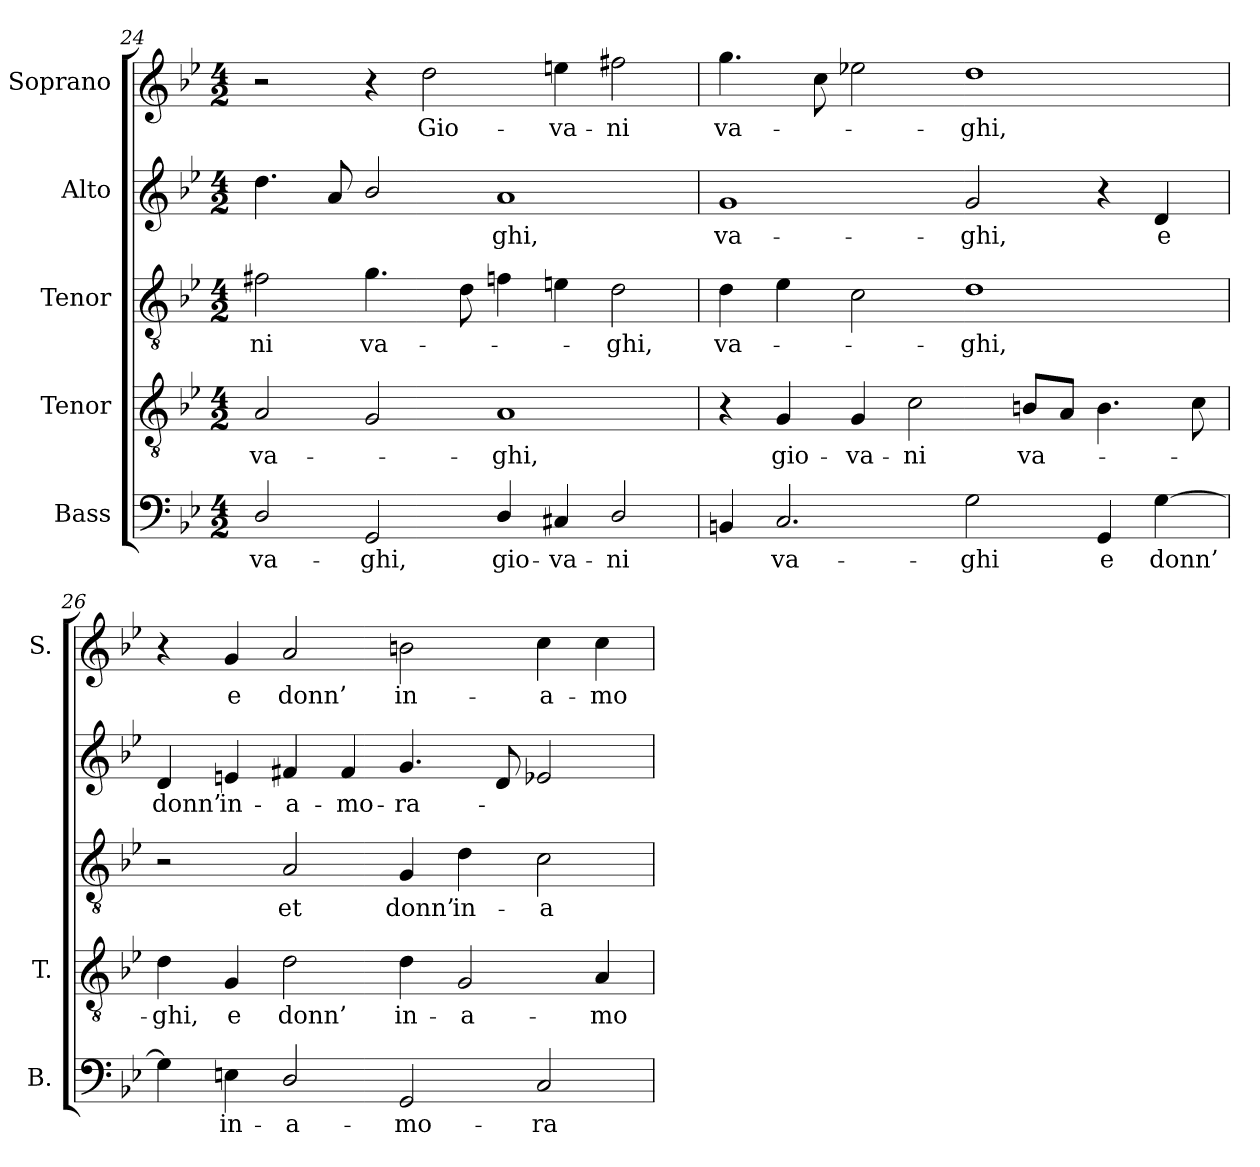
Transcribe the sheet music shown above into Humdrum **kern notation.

**kern	**text	**kern	**text	**kern	**text	**kern	**text	**kern	**text
*part5	*part5	*part4	*part4	*part3	*part3	*part2	*part2	*part1	*part1
*staff5	*staff5	*staff4	*staff4	*staff3	*staff3	*staff2	*staff2	*staff1	*staff1
*I"Bass	*	*I"Tenor	*	*I"Tenor	*	*I"Alto	*	*I"Soprano	*
*I'B.	*	*I'T.	*	*	*	*	*	*I'S.	*
*clefF4	*	*clefGv2	*	*clefGv2	*	*clefG2	*	*clefG2	*
*	*	*ITrd7c12	*	*ITrd7c12	*	*ITrd7c12	*	*	*
*k[b-e-]	*	*k[b-e-]	*	*k[b-e-]	*	*k[b-e-]	*	*k[b-e-]	*
*B-:	*	*B-:	*	*B-:	*	*B-:	*	*B-:	*
*M4/2	*	*M4/2	*	*M4/2	*	*M4/2	*	*M4/2	*
=24	=24	=24	=24	=24	=24	=24	=24	=24	=24
!	!LO:LY:b:color=#000000	!	!	!	!	!	!	!	!
!	!	!	!LO:LY:b:color=#000000	!	!	!	!	!	!
!	!	!	!	!	!LO:LY:b:color=#000000	!	!	!	!
2Di/	va-	2AAi/	va-	2F#Xi\	-ni	4.di\	.	2r	.
.	.	.	.	.	.	8Ai/	.	.	.
!	!LO:LY:b:color=#000000	!	!	!	!	!	!	!	!
!	!	!	!	!	!LO:LY:b:color=#000000	!	!	!	!
2GGi/	-ghi,	2GGi/	.	4.Gi\	va-	2B-i/	.	4r	.
!	!	!	!	!	!	!	!	!	!LO:LY:b:color=#000000
.	.	.	.	.	.	.	.	2ddi\	Gio-
.	.	.	.	8Di\	.	.	.	.	.
!	!LO:LY:b:color=#000000	!	!	!	!	!	!	!	!
!	!	!	!LO:LY:b:color=#000000	!	!	!	!	!	!
!	!	!	!	!	!	!	!LO:LY:b:color=#000000	!	!
4Di/	gio-	1AAi	-ghi,	4Fni\	.	1Ai	-ghi,	.	.
!	!LO:LY:b:color=#000000	!	!	!	!	!	!	!	!
!	!	!	!	!	!	!	!	!	!LO:LY:b:color=#000000
4C#Xi/	-va-	.	.	4Eni\	.	.	.	4eeni\	-va-
!	!LO:LY:b:color=#000000	!	!	!	!	!	!	!	!
!	!	!	!	!	!LO:LY:b:color=#000000	!	!	!	!
!	!	!	!	!	!	!	!	!	!LO:LY:b:color=#000000
2Di/	-ni	.	.	2Di\	-ghi,	.	.	2ff#Xi\	-ni
=25	=25	=25	=25	=25	=25	=25	=25	=25	=25
!	!	!	!	!	!LO:LY:b:color=#000000	!	!	!	!
!	!	!	!	!	!	!	!LO:LY:b:color=#000000	!	!
!	!	!	!	!	!	!	!	!	!LO:LY:b:color=#000000
4BBni/	.	4r	.	4Di\	va-	1Gi	va-	4.ggi\	va-
!	!LO:LY:b:color=#000000	!	!	!	!	!	!	!	!
!	!	!	!LO:LY:b:color=#000000	!	!	!	!	!	!
2.Ci/	va-	4GGi/	gio-	4E-i\	.	.	.	.	.
.	.	.	.	.	.	.	.	8cci\	.
!	!	!	!LO:LY:b:color=#000000	!	!	!	!	!	!
.	.	4GGi/	-va-	2Ci\	.	.	.	2ee-Xi\	.
!	!	!	!LO:LY:b:color=#000000	!	!	!	!	!	!
.	.	2Ci\	-ni	.	.	.	.	.	.
!	!LO:LY:b:color=#000000	!	!	!	!	!	!	!	!
!	!	!	!	!	!LO:LY:b:color=#000000	!	!	!	!
!	!	!	!	!	!	!	!LO:LY:b:color=#000000	!	!
!	!	!	!	!	!	!	!	!	!LO:LY:b:color=#000000
2Gi\	-ghi	.	.	1Di	-ghi,	2Gi/	-ghi,	1ddi	-ghi,
!	!	!	!LO:LY:b:color=#000000	!	!	!	!	!	!
.	.	8BBni/L	va-	.	.	.	.	.	.
.	.	8AAi/J	.	.	.	.	.	.	.
!	!LO:LY:b:color=#000000	!	!	!	!	!	!	!	!
4GGi/	e	4.BBi\	.	.	.	4r	.	.	.
!	!LO:LY:b:color=#000000	!	!	!	!	!	!	!	!
!	!	!	!	!	!	!	!LO:LY:b:color=#000000	!	!
[4Gi\	donn’	.	.	.	.	4Di/	e	.	.
.	.	8Ci\	.	.	.	.	.	.	.
!!LO:LB:g=z
=26	=26	=26	=26	=26	=26	=26	=26	=26	=26
!	!	!	!LO:LY:b:color=#000000	!	!	!	!	!	!
!	!	!	!	!	!	!	!LO:LY:b:color=#000000	!	!
4Gi\]	.	4Di\	-ghi,	2r	.	4Di/	donn’	4r	.
!	!LO:LY:b:color=#000000	!	!	!	!	!	!	!	!
!	!	!	!LO:LY:b:color=#000000	!	!	!	!	!	!
!	!	!	!	!	!	!	!LO:LY:b:color=#000000	!	!
!	!	!	!	!	!	!	!	!	!LO:LY:b:color=#000000
4Eni\	in-	4GGi/	e	.	.	4Eni/	in-	4gi/	e
!	!LO:LY:b:color=#000000	!	!	!	!	!	!	!	!
!	!	!	!LO:LY:b:color=#000000	!	!	!	!	!	!
!	!	!	!	!	!LO:LY:b:color=#000000	!	!	!	!
!	!	!	!	!	!	!	!LO:LY:b:color=#000000	!	!
!	!	!	!	!	!	!	!	!	!LO:LY:b:color=#000000
2Di/	-a-	2Di\	donn’	2AAi/	et	4F#Xi/	-a-	2ai/	donn’
!	!	!	!	!	!	!	!LO:LY:b:color=#000000	!	!
.	.	.	.	.	.	4F#i/	-mo-	.	.
!	!LO:LY:b:color=#000000	!	!	!	!	!	!	!	!
!	!	!	!LO:LY:b:color=#000000	!	!	!	!	!	!
!	!	!	!	!	!LO:LY:b:color=#000000	!	!	!	!
!	!	!	!	!	!	!	!LO:LY:b:color=#000000	!	!
!	!	!	!	!	!	!	!	!	!LO:LY:b:color=#000000
2GGi/	-mo-	4Di\	in-	4GGi/	donn’	4.Gi/	-ra-	2bni\	in-
!	!	!	!LO:LY:b:color=#000000	!	!	!	!	!	!
!	!	!	!	!	!LO:LY:b:color=#000000	!	!	!	!
.	.	2GGi/	-a-	4Di\	in-	.	.	.	.
.	.	.	.	.	.	8Di/	.	.	.
!	!LO:LY:b:color=#000000	!	!	!	!	!	!	!	!
!	!	!	!	!	!LO:LY:b:color=#000000	!	!	!	!
!	!	!	!	!	!	!	!	!	!LO:LY:b:color=#000000
2Ci/	-ra-	.	.	2Ci\	-a-	2E-Xi/	.	4cci\	-a-
!	!	!	!LO:LY:b:color=#000000	!	!	!	!	!	!
!	!	!	!	!	!	!	!	!	!LO:LY:b:color=#000000
.	.	4AAi/	-mo-	.	.	.	.	4cci\	-mo-
=	=	=	=	=	=	=	=	=	=
*-	*-	*-	*-	*-	*-	*-	*-	*-	*-
